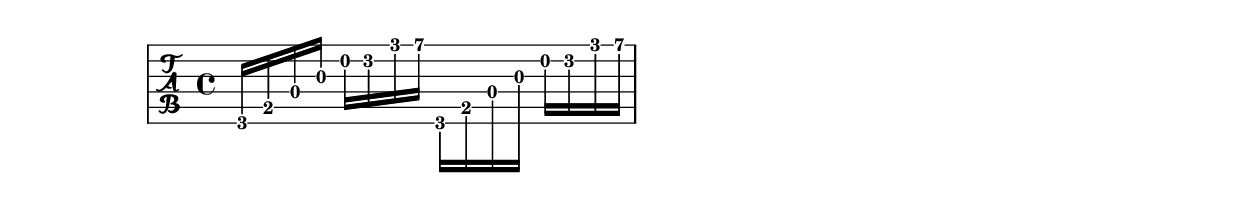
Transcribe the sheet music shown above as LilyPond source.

% Do not edit this file; it is automatically
% generated from Documentation/snippets/new
% This file is in the public domain.
%% Note: this file works from version 2.13.4
\version "2.13.16"

\header {
%% Translation of GIT committish: 00ef2ac3dd16e21c9ffdffaa4d6d043a3f1a76e6
  texidoces = "
La dirección de las plicas se contola de la misma forma en la
tablatura que en la notación tradicional. Las barras se pueden
poner horizontales, como se muestra en este ejemplo.

"
  doctitlees = "Comportamiento de las plicas y las barras de corchea en tablaturas"


%% Translation of GIT committish: d96023d8792c8af202c7cb8508010c0d3648899d
  texidocde = "
Die Richtung von Hälsen wird in Tabulaturen genauso wie in normaler Notation
eingestellt.  Balken können horizontal eingestellt werden, wie das Beispiel
zeigt.

"
  doctitlede = "Hals- und Balkenverhalten in einer Tabulatur"

%% Translation of GIT committish: cd4950757ab1ab6c89805b0b7c978bfca034f940

  texidocfr = "
La direction des hampes se gère dans les tablatures tout comme en
notation traditionnelle.  Les ligatures peuvent être mises à l'horizontale
comme le montre cet exemple.

"
  doctitlefr = "Hampes et ligatures en mode tablature"


  lsrtags = "fretted-strings"
  texidoc = "
The direction of stems is controlled the same way in tablature as in
traditional notation.  Beams can be made horizontal, as shown in this
example.
"
  doctitle = "Stem and beam behavior in tablature"
} % begin verbatim


\new TabStaff {
  \relative c {
    \tabFullNotation
    g16 b d g b d g b
    \stemDown
    \override Beam #'damping = #+inf.0
    g,,16 b d g b d g b
  }
}
